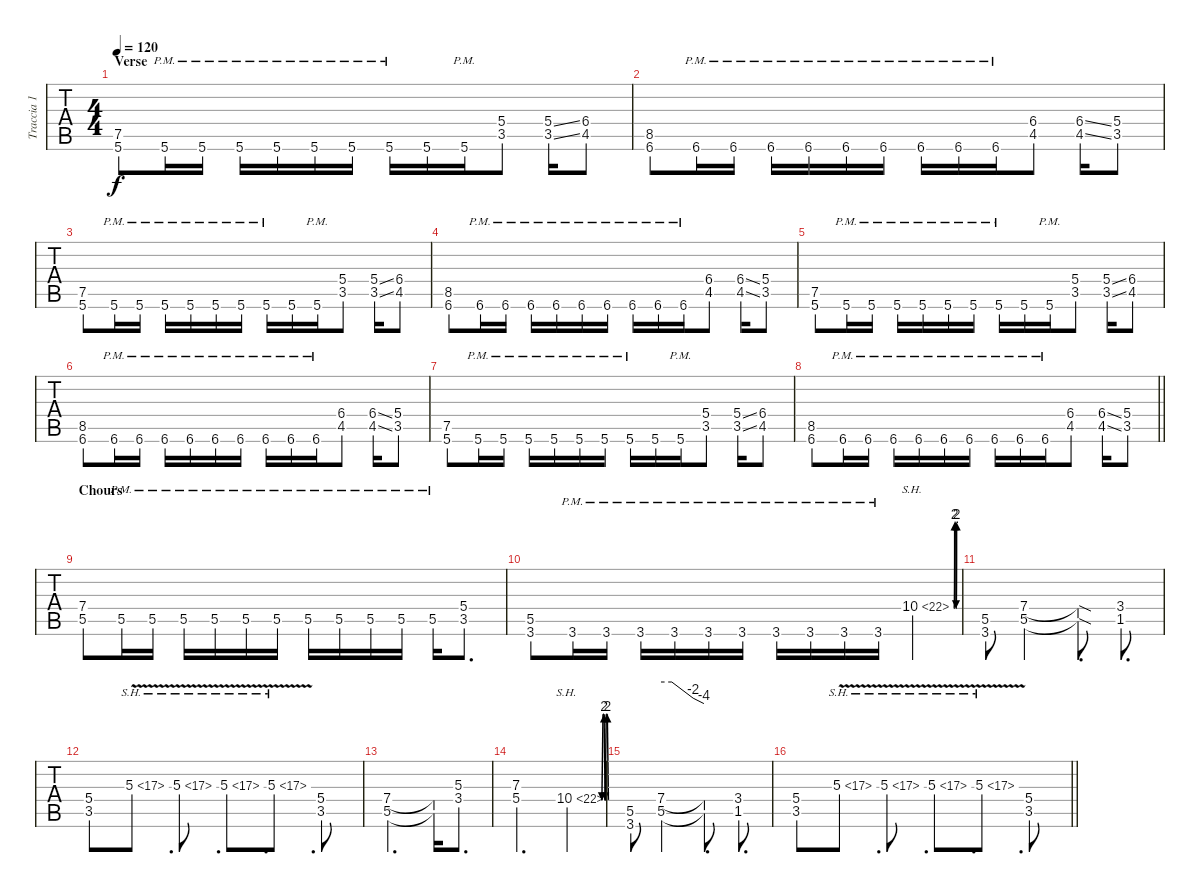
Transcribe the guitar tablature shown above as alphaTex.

\track ("Traccia 1" "Traccia 1") {instrument distortionguitar}
\staff {tabs}
\tuning (Eb4 Bb3 Gb3 Db3 Ab2 Eb2) {hide}
\ts (4 4)
\section ("" "Verse")
\tempo 120
\clef g2
\ks c
(7.5 5.6).8{dy f} 5.6{pm}.16 5.6{pm}.16 5.6{pm}.16 5.6{pm}.16 5.6{pm}.16 5.6{pm}.16 5.6{pm}.16 5.6.16 5.6{pm}.16 (5.4 3.5).8 (5.4{ss} 3.5{ss}).16 (6.4 4.5).8 |
(8.5 6.6).8 6.6{pm}.16 6.6{pm}.16 6.6{pm}.16 6.6{pm}.16 6.6{pm}.16 6.6{pm}.16 6.6{pm}.16 6.6{pm}.16 6.6{pm}.16 (6.4 4.5).8 (6.4{ss} 4.5{ss}).16 (5.4 3.5).8 |
(7.5 5.6).8 5.6{pm}.16 5.6{pm}.16 5.6{pm}.16 5.6{pm}.16 5.6{pm}.16 5.6{pm}.16 5.6{pm}.16 5.6.16 5.6{pm}.16 (5.4 3.5).8 (5.4{ss} 3.5{ss}).16 (6.4 4.5).8 |
(8.5 6.6).8 6.6{pm}.16 6.6{pm}.16 6.6{pm}.16 6.6{pm}.16 6.6{pm}.16 6.6{pm}.16 6.6{pm}.16 6.6{pm}.16 6.6{pm}.16 (6.4 4.5).8 (6.4{ss} 4.5{ss}).16 (5.4 3.5).8 |
(7.5 5.6).8 5.6{pm}.16 5.6{pm}.16 5.6{pm}.16 5.6{pm}.16 5.6{pm}.16 5.6{pm}.16 5.6{pm}.16 5.6.16 5.6{pm}.16 (5.4 3.5).8 (5.4{ss} 3.5{ss}).16 (6.4 4.5).8 |
(8.5 6.6).8 6.6{pm}.16 6.6{pm}.16 6.6{pm}.16 6.6{pm}.16 6.6{pm}.16 6.6{pm}.16 6.6{pm}.16 6.6{pm}.16 6.6{pm}.16 (6.4 4.5).8 (6.4{ss} 4.5{ss}).16 (5.4 3.5).8 |
(7.5 5.6).8 5.6{pm}.16 5.6{pm}.16 5.6{pm}.16 5.6{pm}.16 5.6{pm}.16 5.6{pm}.16 5.6{pm}.16 5.6.16 5.6{pm}.16 (5.4 3.5).8 (5.4{ss} 3.5{ss}).16 (6.4 4.5).8 |
\barLineRight lightlight
(8.5 6.6).8 6.6{pm}.16 6.6{pm}.16 6.6{pm}.16 6.6{pm}.16 6.6{pm}.16 6.6{pm}.16 6.6{pm}.16 6.6{pm}.16 6.6{pm}.16 (6.4 4.5).8 (6.4{ss} 4.5{ss}).16 (5.4 3.5).8 |
\section ("" "Chours")
(7.4 5.5).8 5.5{pm}.16 5.5{pm}.16 5.5{pm}.16 5.5{pm}.16 5.5{pm}.16 5.5{pm}.16 5.5{pm}.16 5.5{pm}.16 5.5{pm}.16 5.5{pm}.16 5.5{pm}.16 (5.4 3.5).8{d} |
(5.5 3.6).8 3.6{pm}.16 3.6{pm}.16 3.6{pm}.16 3.6{pm}.16 3.6{pm}.16 3.6{pm}.16 3.6{pm}.16 3.6{pm}.16 3.6{pm}.16 3.6{pm}.16 10.4{be (custom 0 0 10 8 20 8 30 0 40 8 60 8) sh 12}.4 |
(5.5 3.6).8 (7.4 5.5).2 (7.4{sod t} 5.5{sod t}).8{d} (3.4 1.5).8{d} |
(5.4 3.5).8 5.3{sh 12 v}.8{d} 5.3{sh 12 v}.8{d} 5.3{sh 12 v}.8{d} 5.3{sh 12 v}.8{d} (5.4 3.5).8 |
(7.4 5.5).2{d} (7.4{t} 5.5{t}).16 (5.3 3.4).8{d} |
(7.3 5.4).2{d} 10.4{be (custom 0 0 10 8 20 8 30 0 40 8 50 8 60 0) sh 12}.4 |
(5.5 3.6).8 (7.4 5.5).2{tbe (custom default 0 0 15 0 45 -8 60 -16)} (7.4{t} 5.5{t}).8{d} (3.4 1.5).8{d} |
\barLineRight lightlight
(5.4 3.5).8 5.3{sh 12 v}.8{d} 5.3{sh 12 v}.8{d} 5.3{sh 12 v}.8{d} 5.3{sh 12 v}.8{d} (5.4 3.5).8
